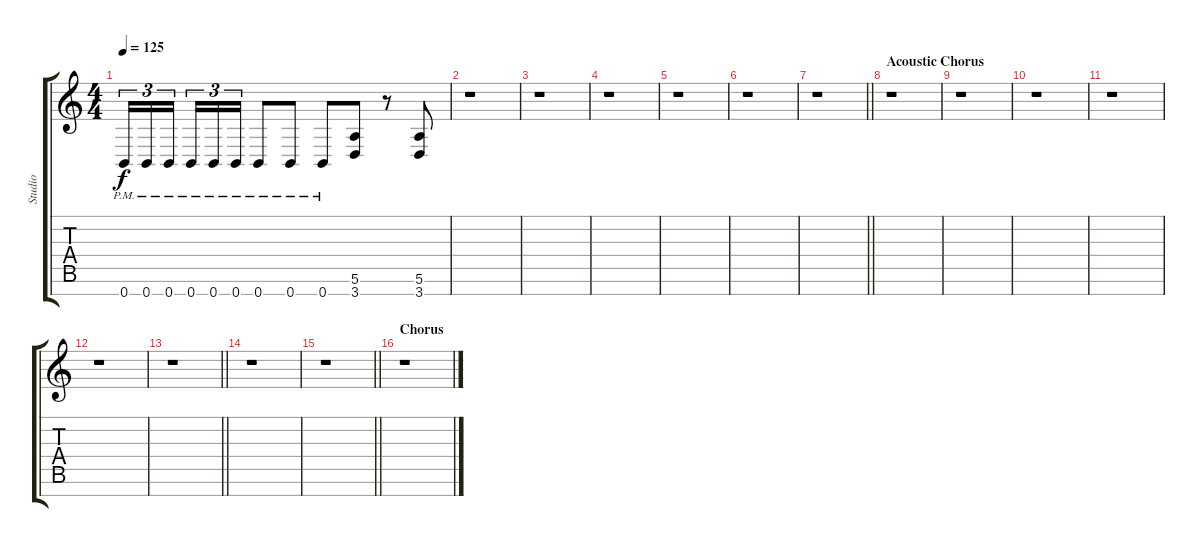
\track ("Studio" "Studio") {instrument distortionguitar}
\staff {score tabs}
\tuning (E4 B3 G3 D3 A2 E2 B1) {hide}
\ts (4 4)
\tempo 125
\clef g2
\ks c
0.7{pm}.16{tu (3 2) dy f} 0.7{pm}.16{tu (3 2)} 0.7{pm}.16{tu (3 2)} 0.7{pm}.16{tu (3 2)} 0.7{pm}.16{tu (3 2)} 0.7{pm}.16{tu (3 2)} 0.7{pm}.8 0.7{pm}.8 0.7{pm}.8 (5.6 3.7).8 r.8 (5.6 3.7).8 |
r.1 |
r.1 |
r.1 |
r.1 |
r.1 |
\barLineRight lightlight
r.1 |
\section ("" "Acoustic Chorus")
r.1 |
r.1 |
r.1 |
r.1 |
r.1 |
\barLineRight lightlight
r.1 |
r.1 |
\barLineRight lightlight
r.1 |
\section ("" "Chorus")
r.1
